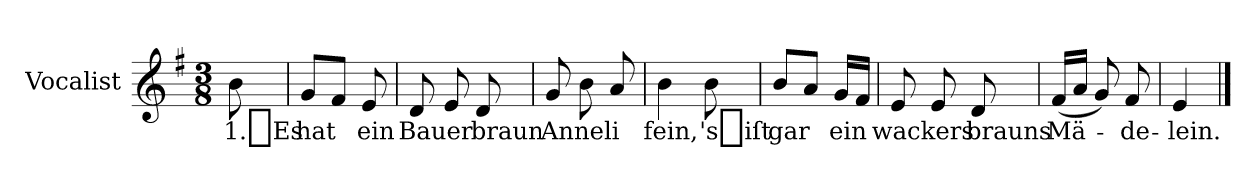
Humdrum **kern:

**kern	**text
*part1	*part1
*staff1	*staff1
*I"Vocalist	*
*k[f#]	*
*e:	*
*M3/8	*
=	=
8b	1._Es
=1	=1
8gL	hat
8f#J	.
8e	ein
=2	=2
8d	Bauer
8e	.
8d	braun
=3	=3
8g	Anneli
8b	.
8a	.
=4	=4
4b	fein,
8b	's_iſt
=5	=5
8bL	gar
8aJ	.
16gLL	ein
16f#JJ	.
=6	=6
8e	wackers
8e	.
8d	brauns
=7	=7
(16f#LL	Mä-
16aJJ	.
8g)	.
8f#	-de-
=8	=8
4e	-lein.
==	==
*-	*-
